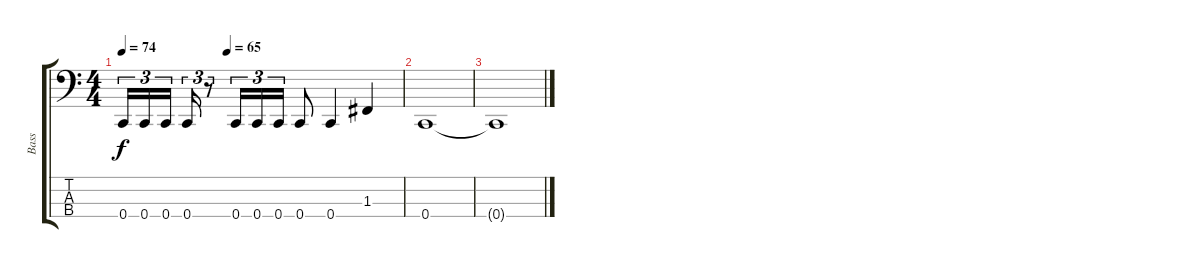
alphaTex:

\track ("Bass" "Bass") {instrument electricbasspick}
\staff {score tabs}
\tuning (Eb2 Bb1 F1 C1) {hide}
\ts (4 4)
\tempo 74
\tempo (65 0.375)
\clef f4
\ks c
0.4.16{tu (3 2) dy f} 0.4.16{tu (3 2)} 0.4.16{tu (3 2)} 0.4.16{tu (3 2)} r.8{tu (3 2)} 0.4.16{tu (3 2)} 0.4.16{tu (3 2)} 0.4.16{tu (3 2)} 0.4.8 0.4.4 1.3.4 |
0.4.1 |
0.4{t}.1
